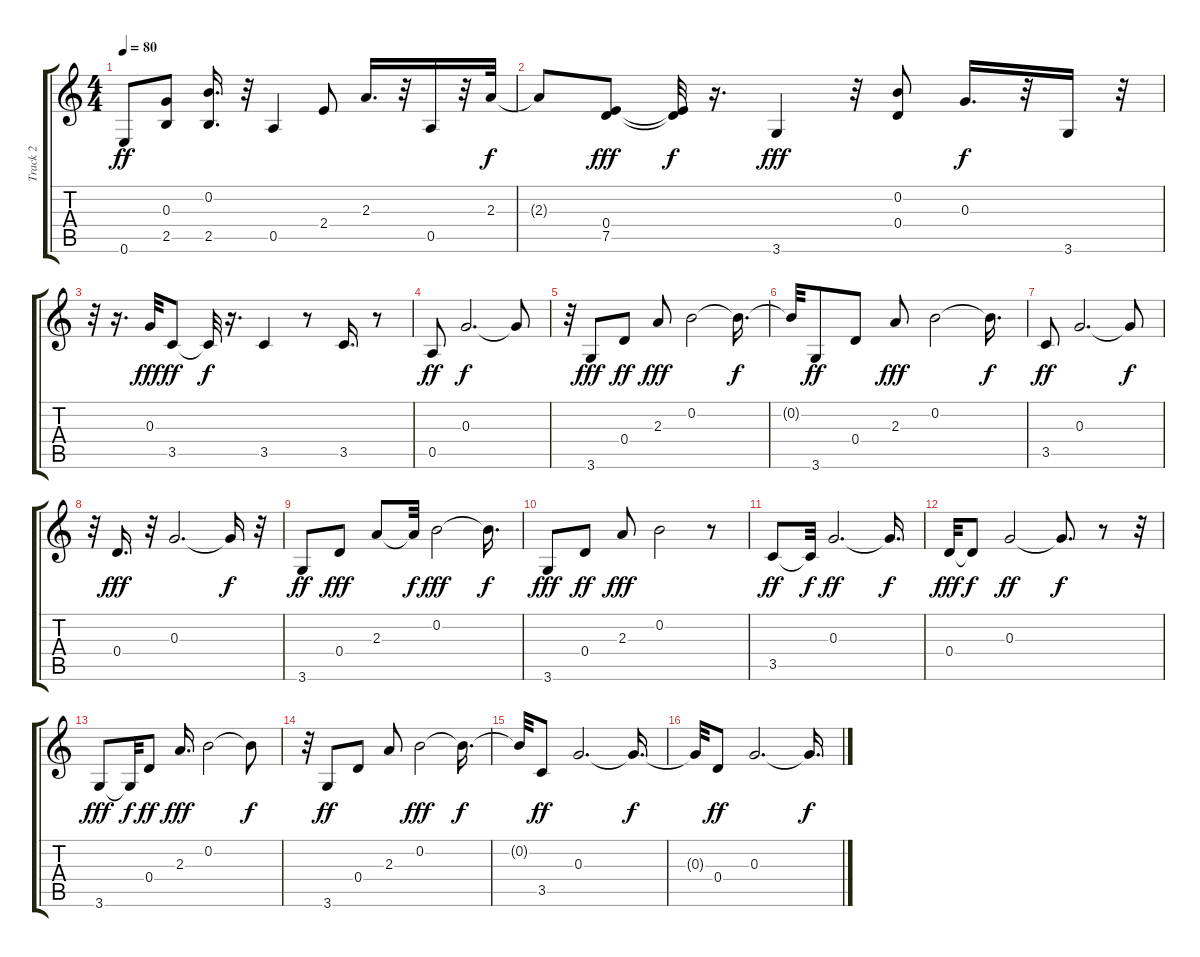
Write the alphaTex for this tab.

\track ("Track 2" "Track 2") {instrument acousticguitarnylon}
\staff {score tabs}
\tuning (E4 B3 G3 D3 A2 E2) {hide}
\ts (4 4)
\tempo 80
\clef g2
\ks c
0.6.8{dy ff} (0.3 2.5).8 (0.2 2.5).16{d} r.32 0.5.4 2.4.8 2.3.16{d} r.32 0.5.16 r.32 2.3.32{dy f} |
2.3{t}.8 (0.4 7.5).8{dy fff} (0.4{t} 7.5{t}).32{dy f} r.16{d} 3.6.4{dy fff} r.32 (0.2 0.4).8 0.3.16{d dy f} r.32 3.6.16 r.32 |
r.32 r.16{d} 0.3.32{dy fff} 3.5.8{dy ff} 3.5{t}.32{dy f} r.16{d} 3.5.4 r.8 3.5.16{d} r.8 |
0.5.8{dy ff} 0.3.2{d dy f} 0.3{t}.8 |
r.32 3.6.8{dy fff} 0.4.8{dy ff} 2.3.8{dy fff} 0.2.2 0.2{t}.16{d dy f} |
0.2{t}.32 3.6.8{dy ff} 0.4.8 2.3.8{dy fff} 0.2.2 0.2{t}.16{d dy f} |
3.5.8{dy ff} 0.3.2{d} 0.3{t}.8{dy f} |
r.32 0.4.16{d dy fff} r.32 0.3.2{d} 0.3{t}.16{dy f} r.32 |
3.6.8{dy ff} 0.4.8{dy fff} 2.3.8 2.3{t}.32{dy f} 0.2.2{dy fff} 0.2{t}.16{d dy f} |
3.6.8{dy fff} 0.4.8{dy ff} 2.3.8{dy fff} 0.2.2 r.8 |
3.5.8{dy ff} 3.5{t}.32{dy f} 0.3.2{d dy ff} 0.3{t}.16{d dy f} |
0.4.32{dy fff} 0.4{t}.8{dy f} 0.3.2{dy ff} 0.3{t}.8{d dy f} r.8 r.32 |
3.6.8{dy fff} 3.6{t}.32{dy f} 0.4.8{dy ff} 2.3.16{d dy fff} 0.2.2 0.2{t}.8{dy f} |
r.32 3.6.8{dy ff} 0.4.8 2.3.8 0.2.2{dy fff} 0.2{t}.16{d dy f} |
0.2{t}.32 3.5.8{dy ff} 0.3.2{d} 0.3{t}.16{d dy f} |
0.3{t}.32 0.4.8{dy ff} 0.3.2{d} 0.3{t}.16{d dy f}
